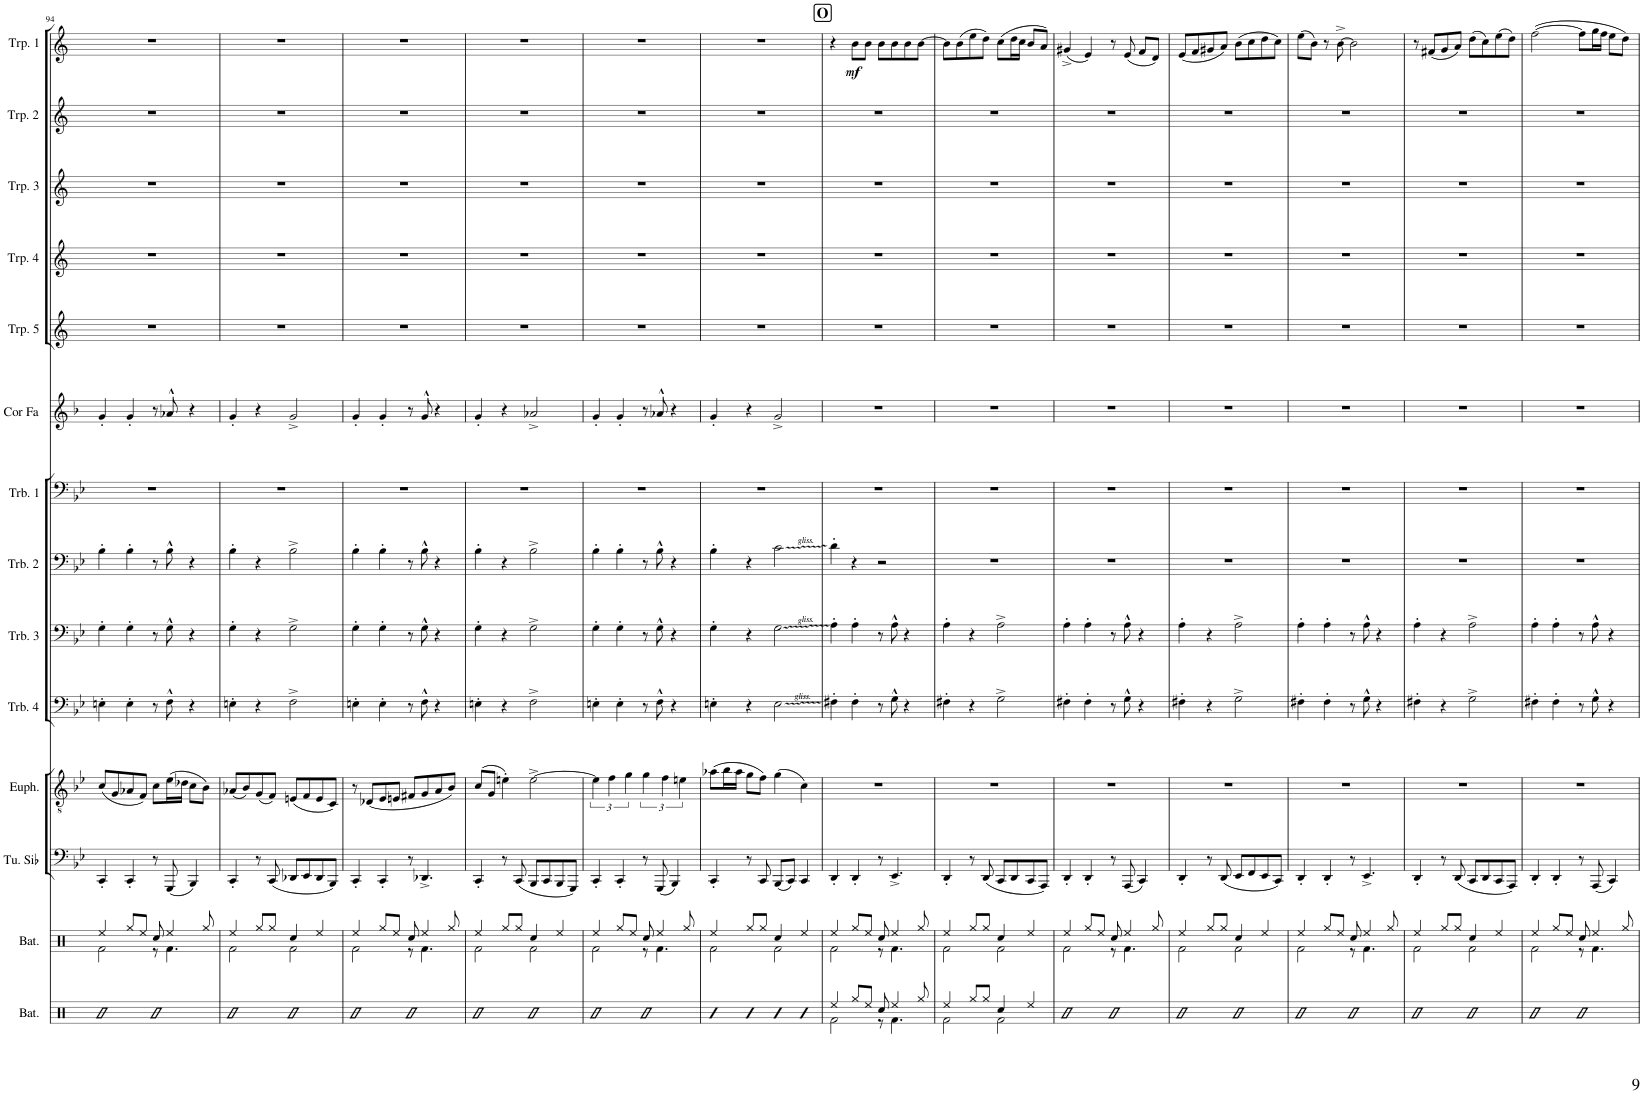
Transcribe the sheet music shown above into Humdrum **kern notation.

**kern	**kern	**kern	**kern	**kern	**kern	**kern	**kern	**kern	**kern	**kern	**kern	**kern	**kern	**dynam
*part14	*part13	*part12	*part11	*part10	*part9	*part8	*part7	*part6	*part5	*part4	*part3	*part2	*part1	*part1
*staff14	*staff13	*staff12	*staff11	*staff10	*staff9	*staff8	*staff7	*staff6	*staff5	*staff4	*staff3	*staff2	*staff1	*staff1
*I"Batterie	*I"Batterie	*I"Tuba en Sib	*I"Euphonium	*I"Trombone 4	*I"Trombone 3	*I"Trombone 2	*I"Trombone 1	*I"Cor en Fa	*I"Trompette 5	*I"Trompette 4	*I"Trompette 3	*I"Trompette 2	*I"Trompette 1	*
*I'Bat.	*I'Bat.	*I'Tu. Sib	*I'Euph.	*I'Trb. 4	*I'Trb. 3	*I'Trb. 2	*I'Trb. 1	*I'Cor Fa	*I'Trp. 5	*I'Trp. 4	*I'Trp. 3	*I'Trp. 2	*I'Trp. 1	*
!!LO:PB:g=z
*clefX	*clefX	*clefF4	*clefGv2	*clefF4	*clefF4	*clefF4	*clefF4	*clefG2	*clefG2	*clefG2	*clefG2	*clefG2	*clefG2	*
*	*	*	*	*	*	*	*	*Trd4c7	*Trd1c2	*Trd1c2	*Trd1c2	*Trd1c2	*Trd1c2	*
*k[]	*k[]	*k[b-e-]	*k[b-e-]	*k[b-e-]	*k[b-e-]	*k[b-e-]	*k[b-e-]	*k[b-]	*k[]	*k[]	*k[]	*k[]	*k[]	*
*M2/2	*M2/2	*M2/2	*M2/2	*M2/2	*M2/2	*M2/2	*M2/2	*M2/2	*M2/2	*M2/2	*M2/2	*M2/2	*M2/2	*
*met(c|)	*met(c|)	*met(c|)	*met(c|)	*met(c|)	*met(c|)	*met(c|)	*met(c|)	*met(c|)	*met(c|)	*met(c|)	*met(c|)	*met(c|)	*met(c|)	*
=94	=94	=94	=94	=94	=94	=94	=94	=94	=94	=94	=94	=94	=94	=94
*	*^	*	*	*	*	*	*	*	*	*	*	*	*	*
2R	4Ree/	2Rf\	4CC'/	(8c/L	4En'\	4G'\	4B-'\	1r	4g'/	1r	1r	1r	1r	1r	.
.	.	.	.	8G/	.	.	.	.	.	.	.	.	.	.	.
.	8Rgg/L	.	4CC'/	8A-X/	4E'\	4G'\	4B-'\	.	4g'/	.	.	.	.	.	.
.	8Ree/J	.	.	8F/J)	.	.	.	.	.	.	.	.	.	.	.
2R	8Rcc/	8r	8r	8c\L	8r	8r	8r	.	8r	.	.	.	.	.	.
.	4Ree/	4.Rf\	(8GGG/	(16e-\L	8F^^\	8G^^\	8B-^^\	.	8a-X^^/	.	.	.	.	.	.
.	.	.	.	16d-X\JJ	.	.	.	.	.	.	.	.	.	.	.
.	.	.	4BBB-/)	8c\L	4r	4r	4r	.	4r	.	.	.	.	.	.
.	8Rgg/	.	.	8B-\J)	.	.	.	.	.	.	.	.	.	.	.
=95	=95	=95	=95	=95	=95	=95	=95	=95	=95	=95	=95	=95	=95	=95	=95
2R	4Ree/	2Rf\	4CC'/	(8A-X/L	4En'\	4G'\	4B-'\	1r	4g'/	1r	1r	1r	1r	1r	.
.	.	.	.	8B-/)	.	.	.	.	.	.	.	.	.	.	.
.	8Rgg/L	.	8r	(8G/	4r	4r	4r	.	4r	.	.	.	.	.	.
.	8Rgg/J	.	(8CC/	8F/J)	.	.	.	.	.	.	.	.	.	.	.
2R	4Rcc/	2Rf\	8DD-X/L	(8En/L	2F^\	2G^\	2B-^\	.	2g^/	.	.	.	.	.	.
.	.	.	8EE-/	8F/	.	.	.	.	.	.	.	.	.	.	.
.	4Ree/	.	8DD-/	8E/	.	.	.	.	.	.	.	.	.	.	.
.	.	.	8BBB-/J)	8C/J)	.	.	.	.	.	.	.	.	.	.	.
=96	=96	=96	=96	=96	=96	=96	=96	=96	=96	=96	=96	=96	=96	=96	=96
2R	4Ree/	2Rf\	4CC'/	8r	4En'\	4G'\	4B-'\	1r	4g'/	1r	1r	1r	1r	1r	.
.	.	.	.	(8D-X/L	.	.	.	.	.	.	.	.	.	.	.
.	8Rgg/L	.	4CC'/	8E-/	4E'\	4G'\	4B-'\	.	4g'/	.	.	.	.	.	.
.	8Ree/J	.	.	8En/J	.	.	.	.	.	.	.	.	.	.	.
2R	8Rcc/	8r	8r	8F#X/L	8r	8r	8r	.	8r	.	.	.	.	.	.
.	4Ree/	4.Rf\	4.DD-X^/	8G/	8F^^\	8G^^\	8B-^^\	.	8g^^/	.	.	.	.	.	.
.	.	.	.	8A/	4r	4r	4r	.	4r	.	.	.	.	.	.
.	8Rgg/	.	.	8B-/J)	.	.	.	.	.	.	.	.	.	.	.
=97	=97	=97	=97	=97	=97	=97	=97	=97	=97	=97	=97	=97	=97	=97	=97
2R	4Ree/	2Rf\	4CC'/	(8c/L	4En'\	4G'\	4B-'\	1r	4g'/	1r	1r	1r	1r	1r	.
.	.	.	.	8G/J	.	.	.	.	.	.	.	.	.	.	.
.	8Rgg/L	.	8r	4en'\)	4r	4r	4r	.	4r	.	.	.	.	.	.
.	8Rgg/J	.	(8CC/	.	.	.	.	.	.	.	.	.	.	.	.
2R	4Rcc/	2Rf\	8BBB-/L	[2e^\	2F^\	2G^\	2B-^\	.	2a-X^/	.	.	.	.	.	.
.	.	.	8CC/	.	.	.	.	.	.	.	.	.	.	.	.
.	4Ree/	.	8BBB-/	.	.	.	.	.	.	.	.	.	.	.	.
.	.	.	8GGG/J)	.	.	.	.	.	.	.	.	.	.	.	.
=98	=98	=98	=98	=98	=98	=98	=98	=98	=98	=98	=98	=98	=98	=98	=98
2R	4Ree/	2Rf\	4CC'/	6e\]	4En'\	4G'\	4B-'\	1r	4g'/	1r	1r	1r	1r	1r	.
.	.	.	.	6f\	.	.	.	.	.	.	.	.	.	.	.
.	8Rgg/L	.	4CC'/	.	4E'\	4G'\	4B-'\	.	4g'/	.	.	.	.	.	.
.	.	.	.	6g\	.	.	.	.	.	.	.	.	.	.	.
.	8Ree/J	.	.	.	.	.	.	.	.	.	.	.	.	.	.
2R	8Rcc/	8r	8r	6g\	8r	8r	8r	.	8r	.	.	.	.	.	.
.	4Ree/	4.Rf\	(8GGG/	.	8F^^\	8G^^\	8B-^^\	.	8a-X^^/	.	.	.	.	.	.
.	.	.	.	6f\	.	.	.	.	.	.	.	.	.	.	.
.	.	.	4BBB-/)	.	4r	4r	4r	.	4r	.	.	.	.	.	.
.	.	.	.	6en\	.	.	.	.	.	.	.	.	.	.	.
.	8Rgg/	.	.	.	.	.	.	.	.	.	.	.	.	.	.
=99	=99	=99	=99	=99	=99	=99	=99	=99	=99	=99	=99	=99	=99	=99	=99
4R	4Ree/	2Rf\	4CC'/	(8a-X\L	4En'\	4G'\	4B-'\	1r	4g'/	1r	1r	1r	1r	1r	.
.	.	.	.	16b-\L	.	.	.	.	.	.	.	.	.	.	.
.	.	.	.	16a-\JJ	.	.	.	.	.	.	.	.	.	.	.
4R	8Rgg/L	.	8r	8g\L	4r	4r	4r	.	4r	.	.	.	.	.	.
.	8Rgg/J	.	8CC/	8f\J)	.	.	.	.	.	.	.	.	.	.	.
4R	4Rcc/	2Rf\	(8BBB-/L	(4g\	2E\	2G\	2c\	.	2g^/	.	.	.	.	.	.
.	.	.	8CC/J)	.	.	.	.	.	.	.	.	.	.	.	.
4R	4Ree/	.	4CC/	4c\)	.	.	.	.	.	.	.	.	.	.	.
!!LO:REH:place=s1:a:B:cj:fs=14:t=O
=100	=100	=100	=100	=100	=100	=100	=100	=100	=100	=100	=100	=100	=100	=100	=100
*^	*	*	*	*	*	*	*	*	*	*	*	*	*	*	*
4Ree/	2Rf\	4Ree/	2Rf\	4DD'/	1r	4F#X'\	4A'\	4d'\	1r	1r	1r	1r	1r	1r	4r	.
!	!	!	!	!	!	!	!	!	!	!	!	!	!	!	!	!LO:DY:b
8Rgg/L	.	8Rgg/L	.	4DD'/	.	4F#'\	4A'\	4r	.	.	.	.	.	.	8b\L	mf
8Ree/J	.	8Ree/J	.	.	.	.	.	.	.	.	.	.	.	.	8b\J	.
8Rcc/	8r	8Rcc/	8r	8r	.	8r	8r	2r	.	.	.	.	.	.	8b\L	.
4Ree/	4.Rf\	4Ree/	4.Rf\	4.EE-^/	.	8G^^\	8A^^\	.	.	.	.	.	.	.	8b\	.
.	.	.	.	.	.	4r	4r	.	.	.	.	.	.	.	8b\	.
8Rgg/	.	8Rgg/	.	.	.	.	.	.	.	.	.	.	.	.	[8b\J	.
=101	=101	=101	=101	=101	=101	=101	=101	=101	=101	=101	=101	=101	=101	=101	=101	=101
4Ree/	2Rf\	4Ree/	2Rf\	4DD'/	1r	4F#X'\	4A'\	1r	1r	1r	1r	1r	1r	1r	8b\L]	.
.	.	.	.	.	.	.	.	.	.	.	.	.	.	.	(8b\	.
8Rgg/L	.	8Rgg/L	.	8r	.	4r	4r	.	.	.	.	.	.	.	8ee\	.
8Rgg/J	.	8Rgg/J	.	(8DD/	.	.	.	.	.	.	.	.	.	.	8dd\J)	.
4Rcc/	2Rf\	4Rcc/	2Rf\	8CC/L	.	2G^\	2A^\	.	.	.	.	.	.	.	(8cc\L	.
.	.	.	.	8DD/	.	.	.	.	.	.	.	.	.	.	16dd\L	.
.	.	.	.	.	.	.	.	.	.	.	.	.	.	.	16cc\JJ	.
4Ree/	.	4Ree/	.	8CC/	.	.	.	.	.	.	.	.	.	.	8b/L	.
.	.	.	.	8AAA/J)	.	.	.	.	.	.	.	.	.	.	8a/J)	.
*v	*v	*	*	*	*	*	*	*	*	*	*	*	*	*	*	*
=102	=102	=102	=102	=102	=102	=102	=102	=102	=102	=102	=102	=102	=102	=102	=102
2R	4Ree/	2Rf\	4DD'/	1r	4F#X'\	4A'\	1r	1r	1r	1r	1r	1r	1r	(4g#X^/	.
.	8Rgg/L	.	4DD'/	.	4F#'\	4A'\	.	.	.	.	.	.	.	4e/)	.
.	8Ree/J	.	.	.	.	.	.	.	.	.	.	.	.	.	.
2R	8Rcc/	8r	8r	.	8r	8r	.	.	.	.	.	.	.	8r	.
.	4Ree/	4.Rf\	(8AAA/	.	8G^^\	8A^^\	.	.	.	.	.	.	.	(8e/	.
.	.	.	4CC/)	.	4r	4r	.	.	.	.	.	.	.	8f/L	.
.	8Rgg/	.	.	.	.	.	.	.	.	.	.	.	.	8d/J)	.
=103	=103	=103	=103	=103	=103	=103	=103	=103	=103	=103	=103	=103	=103	=103	=103
2R	4Ree/	2Rf\	4DD'/	1r	4F#X'\	4A'\	1r	1r	1r	1r	1r	1r	1r	(8e/L	.
.	.	.	.	.	.	.	.	.	.	.	.	.	.	8f/	.
.	8Rgg/L	.	8r	.	4r	4r	.	.	.	.	.	.	.	8g#X/	.
.	8Rgg/J	.	(8DD/	.	.	.	.	.	.	.	.	.	.	8a/J)	.
2R	4Rcc/	2Rf\	8EE-/L	.	2G^\	2A^\	.	.	.	.	.	.	.	(8b\L	.
.	.	.	8FF/	.	.	.	.	.	.	.	.	.	.	8cc\	.
.	4Ree/	.	8EE-/	.	.	.	.	.	.	.	.	.	.	8dd\	.
.	.	.	8CC/J)	.	.	.	.	.	.	.	.	.	.	8cc\J)	.
=104	=104	=104	=104	=104	=104	=104	=104	=104	=104	=104	=104	=104	=104	=104	=104
2R	4Ree/	2Rf\	4DD'/	1r	4F#X'\	4A'\	1r	1r	1r	1r	1r	1r	1r	(8ee\L	.
.	.	.	.	.	.	.	.	.	.	.	.	.	.	8b\J)	.
.	8Rgg/L	.	4DD'/	.	4F#'\	4A'\	.	.	.	.	.	.	.	8r	.
.	8Ree/J	.	.	.	.	.	.	.	.	.	.	.	.	[8b^\	.
2R	8Rcc/	8r	8r	.	8r	8r	.	.	.	.	.	.	.	2b\]	.
.	4Ree/	4.Rf\	4.EE-^/	.	8G^^\	8A^^\	.	.	.	.	.	.	.	.	.
.	.	.	.	.	4r	4r	.	.	.	.	.	.	.	.	.
.	8Rgg/	.	.	.	.	.	.	.	.	.	.	.	.	.	.
=105	=105	=105	=105	=105	=105	=105	=105	=105	=105	=105	=105	=105	=105	=105	=105
2R	4Ree/	2Rf\	4DD'/	1r	4F#X'\	4A'\	1r	1r	1r	1r	1r	1r	1r	8r	.
.	.	.	.	.	.	.	.	.	.	.	.	.	.	(8f#X/L	.
.	8Rgg/L	.	8r	.	4r	4r	.	.	.	.	.	.	.	8g/	.
.	8Rgg/J	.	(8DD/	.	.	.	.	.	.	.	.	.	.	8a/J)	.
2R	4Rcc/	2Rf\	8CC/L	.	2G^\	2A^\	.	.	.	.	.	.	.	(8dd\L	.
.	.	.	8DD/	.	.	.	.	.	.	.	.	.	.	8cc\)	.
.	4Ree/	.	8CC/	.	.	.	.	.	.	.	.	.	.	(8ee\	.
.	.	.	8AAA/J)	.	.	.	.	.	.	.	.	.	.	8dd\J)	.
=106	=106	=106	=106	=106	=106	=106	=106	=106	=106	=106	=106	=106	=106	=106	=106
2R	4Ree/	2Rf\	4DD'/	1r	4F#X'\	4A'\	1r	1r	1r	1r	1r	1r	1r	([2ff\	.
.	8Rgg/L	.	4DD'/	.	4F#'\	4A'\	.	.	.	.	.	.	.	.	.
.	8Ree/J	.	.	.	.	.	.	.	.	.	.	.	.	.	.
2R	8Rcc/	8r	8r	.	8r	8r	.	.	.	.	.	.	.	8ff\L]	.
.	4Ree/	4.Rf\	(8AAA/	.	8G^^\	8A^^\	.	.	.	.	.	.	.	16gg\L	.
.	.	.	.	.	.	.	.	.	.	.	.	.	.	16ff\JJ	.
.	.	.	4CC/)	.	4r	4r	.	.	.	.	.	.	.	8ee\L	.
.	8Rgg/	.	.	.	.	.	.	.	.	.	.	.	.	8dd\J)	.
*	*v	*v	*	*	*	*	*	*	*	*	*	*	*	*	*
=	=	=	=	=	=	=	=	=	=	=	=	=	=	=
*-	*-	*-	*-	*-	*-	*-	*-	*-	*-	*-	*-	*-	*-	*-
